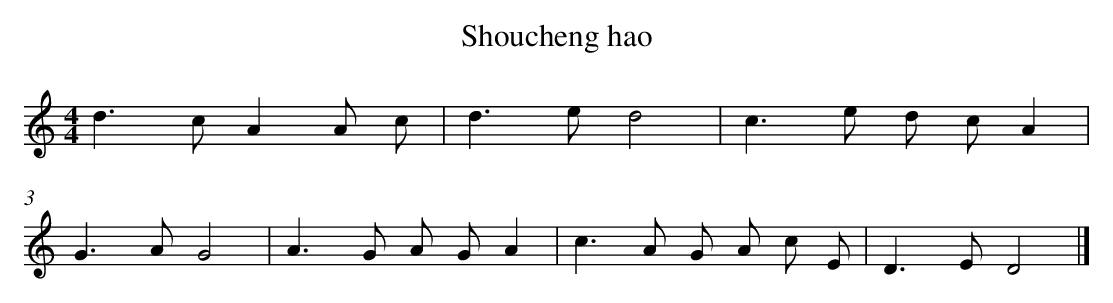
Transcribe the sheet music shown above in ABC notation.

X:1
T: Shoucheng hao
L: 1/8
M: 4/4
K: C
d2>c2A2A c [I:setbarnb 1]|
d2>e2d4 |
c2>e2 d cA2 |
G2>A2G4 |
A2>G2 A GA2 |
c2>A2 G A c E |
D2>E2D4 |]
